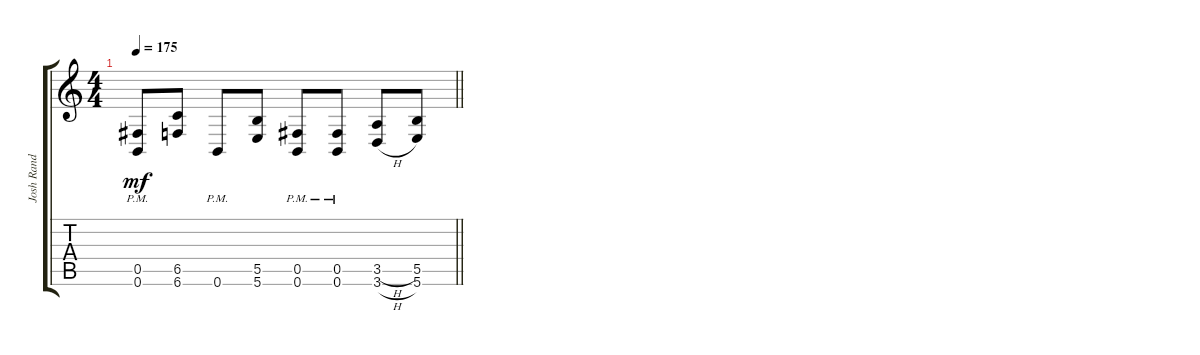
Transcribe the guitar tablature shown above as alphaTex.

\track ("Josh Rand" "Josh Rand") {instrument distortionguitar}
\staff {score tabs}
\tuning (Db4 Ab3 E3 B2 Gb2 B1) {hide}
\ts (4 4)
\tempo 175
\clef g2
\barLineRight lightlight
\ks c
(0.5{pm} 0.6{pm}).8{dy mf} (6.5 6.6).8 0.6{pm}.8 (5.5 5.6).8 (0.5{pm} 0.6{pm}).8 (0.5{pm} 0.6{pm}).8 (3.5{h} 3.6{h}).8 (5.5 5.6).8
